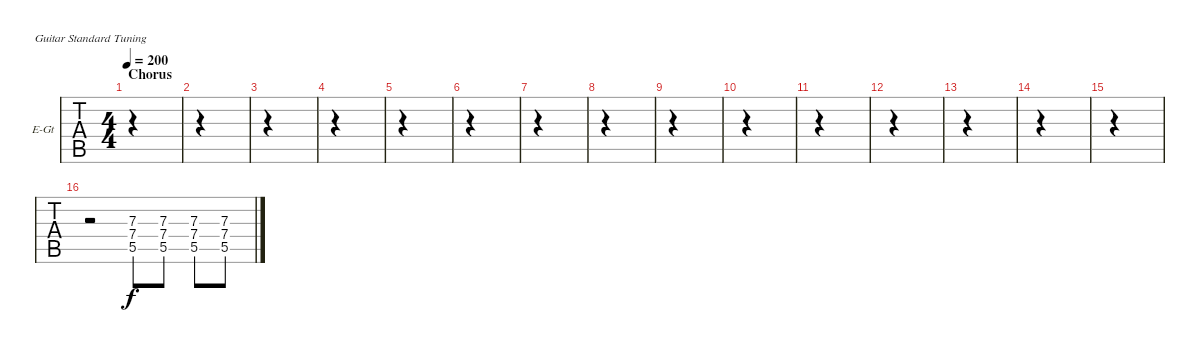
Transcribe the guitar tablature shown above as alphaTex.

\defaultSystemsLayout 4
\bracketExtendMode groupsimilarinstruments
\firstSystemTrackNameOrientation horizontal
\otherSystemsTrackNameOrientation horizontal
\track ("Cole Train" "E-Gt") {instrument distortionguitar}
\staff {tabs}
\tuning (E4 B3 G3 D3 A2 E2)
\ts (4 4)
\section ("" "Chorus")
\tempo 200
\clef g2
\ks c
|
|
|
|
|
\clef f4
|
\clef g2
|
|
|
|
|
|
|
|
|
r.2 (5.5 7.4 7.3).8 (5.5 7.4 7.3).8 (5.5 7.4 7.3).8 (5.5 7.4 7.3).8
